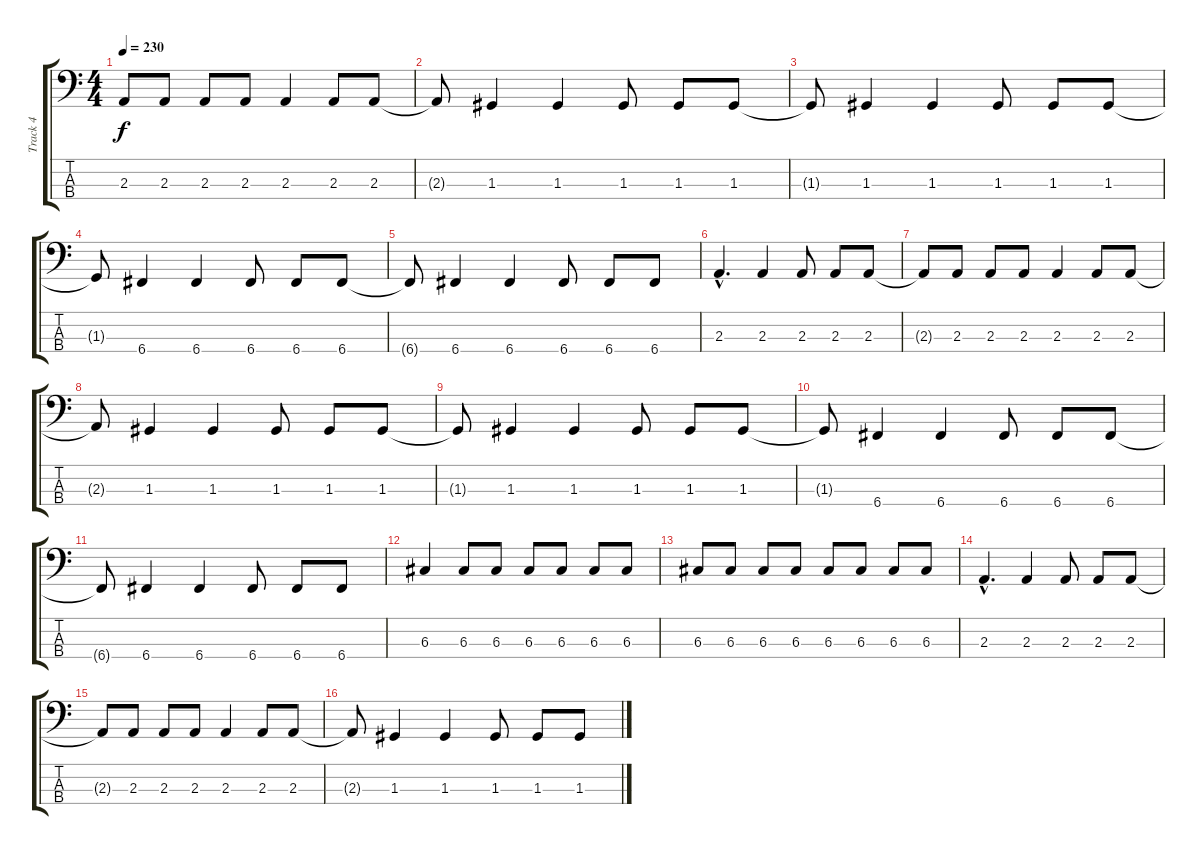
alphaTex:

\track ("Track 4" "Track 4") {instrument electricbasspick}
\staff {score tabs}
\tuning (F2 C2 G1 C1) {hide}
\ts (4 4)
\tempo 230
\clef f4
\ks c
2.3{t}.8{dy f} 2.3.8 2.3.8 2.3.8 2.3.4 2.3.8 2.3.8 |
2.3{t}.8 1.3.4 1.3.4 1.3.8 1.3.8 1.3.8 |
1.3{t}.8 1.3.4 1.3.4 1.3.8 1.3.8 1.3.8 |
1.3{t}.8 6.4.4 6.4.4 6.4.8 6.4.8 6.4.8 |
6.4{t}.8 6.4.4 6.4.4 6.4.8 6.4.8 6.4.8 |
2.3{hac}.4{d} 2.3.4 2.3.8 2.3.8 2.3.8 |
2.3{t}.8 2.3.8 2.3.8 2.3.8 2.3.4 2.3.8 2.3.8 |
2.3{t}.8 1.3.4 1.3.4 1.3.8 1.3.8 1.3.8 |
1.3{t}.8 1.3.4 1.3.4 1.3.8 1.3.8 1.3.8 |
1.3{t}.8 6.4.4 6.4.4 6.4.8 6.4.8 6.4.8 |
6.4{t}.8 6.4.4 6.4.4 6.4.8 6.4.8 6.4.8 |
6.3.4 6.3.8 6.3.8 6.3.8 6.3.8 6.3.8 6.3.8 |
6.3.8 6.3.8 6.3.8 6.3.8 6.3.8 6.3.8 6.3.8 6.3.8 |
2.3{hac}.4{d} 2.3.4 2.3.8 2.3.8 2.3.8 |
2.3{t}.8 2.3.8 2.3.8 2.3.8 2.3.4 2.3.8 2.3.8 |
2.3{t}.8 1.3.4 1.3.4 1.3.8 1.3.8 1.3.8
